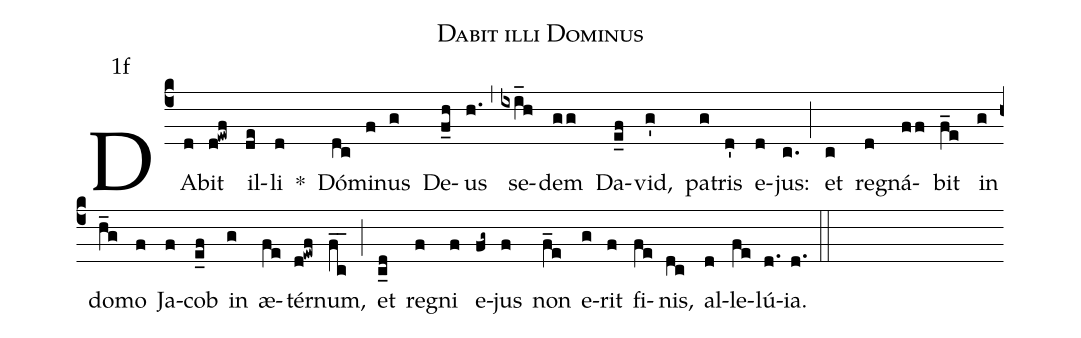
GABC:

name:Dabit illi Dominus;
office-part:Antiphona;
mode:1;
annotation: 1f;
%%
(c4) DA(d)bit(d!ewf) il(de)li(d) *() Dó(dc)mi(f)nus(g) De(f_h)us(h.) (,) se(ixi_h)dem(gg) Da(e_f)vid,(g') pa(g)tris(d') e(d)jus:(c.) (;) et(c) re(d)gná(ff)bit(f_e) in(g) do(h_g)mo(f) Ja(f)cob(e_f) in(g) æ(fe)tér(d!ewf)num,(fc__) (;) et(c_d) re(f)gni(f) e(fg~)jus(f) non(f_e) e(g)rit(f) fi(fe)nis,(dc) al(d)le(fe)lú(d.)ia.(d.) (::)
